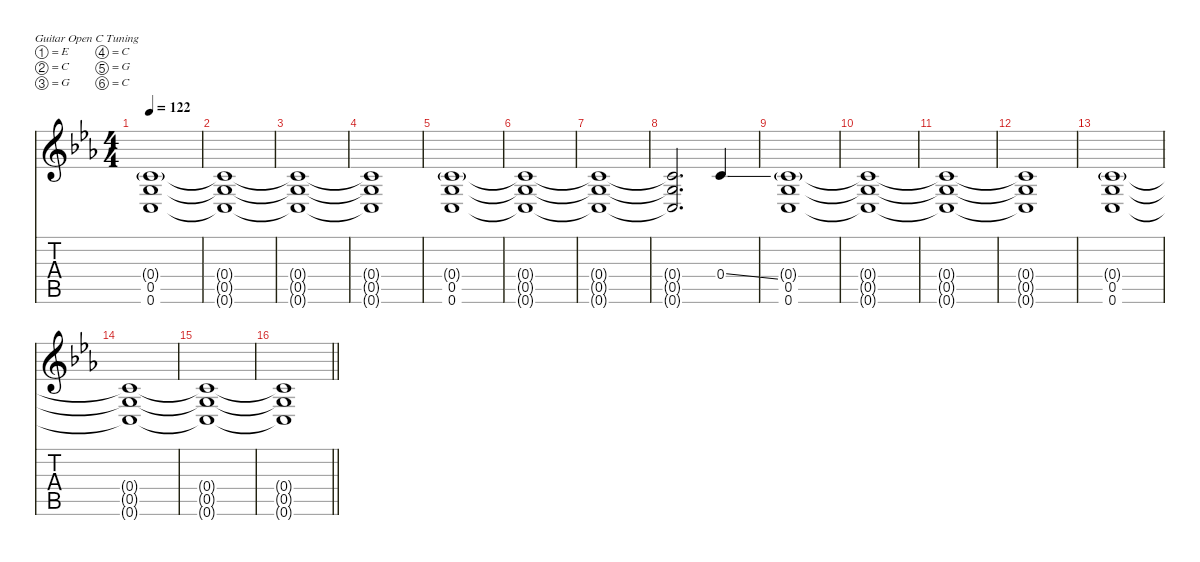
\defaultSystemsLayout 4
\hideDynamics
\bracketExtendMode nobrackets
\singleTrackTrackNamePolicy hidden
\multiTrackTrackNamePolicy hidden
\firstSystemTrackNameMode fullname
\firstSystemTrackNameOrientation horizontal
\otherSystemsTrackNameOrientation horizontal
\track ("Guitar 2" "dist.guit.") {instrument distortionguitar}
\staff {score tabs}
\tuning (E4 C4 G3 C3 G2 C2)
\ts (4 4)
\tempo 122
\clef g2
\ks cminor
(0.4{g acc forcenatural} 0.5{acc forcenatural} 0.6{acc forcenatural}).1{dy f} |
(0.4{t acc forcenatural} 0.5{t acc forcenatural} 0.6{t acc forcenatural}).1 |
(0.4{t acc forcenatural} 0.5{t acc forcenatural} 0.6{t acc forcenatural}).1 |
(0.4{t acc forcenatural} 0.5{t acc forcenatural} 0.6{t acc forcenatural}).1 |
(0.4{g acc forcenatural} 0.5{acc forcenatural} 0.6{acc forcenatural}).1 |
(0.4{t acc forcenatural} 0.5{t acc forcenatural} 0.6{t acc forcenatural}).1 |
(0.4{t acc forcenatural} 0.5{t acc forcenatural} 0.6{t acc forcenatural}).1 |
(0.4{t acc forcenatural} 0.5{t acc forcenatural} 0.6{t acc forcenatural}).2{d} 0.4{ss acc forcenatural}.4 |
(0.4{g acc forcenatural} 0.5{acc forcenatural} 0.6{acc forcenatural}).1 |
(0.4{t acc forcenatural} 0.5{t acc forcenatural} 0.6{t acc forcenatural}).1 |
(0.4{t acc forcenatural} 0.5{t acc forcenatural} 0.6{t acc forcenatural}).1 |
(0.4{t acc forcenatural} 0.5{t acc forcenatural} 0.6{t acc forcenatural}).1 |
(0.4{g acc forcenatural} 0.5{acc forcenatural} 0.6{acc forcenatural}).1 |
(0.4{t acc forcenatural} 0.5{t acc forcenatural} 0.6{t acc forcenatural}).1 |
(0.4{t acc forcenatural} 0.5{t acc forcenatural} 0.6{t acc forcenatural}).1 |
\barLineRight lightlight
(0.4{t acc forcenatural} 0.5{t acc forcenatural} 0.6{t acc forcenatural}).1
